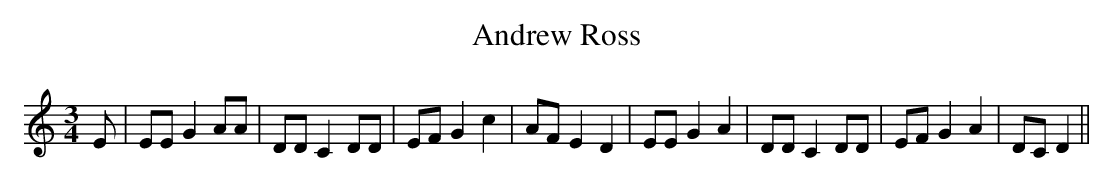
X:1
T:Andrew Ross
M:3/4
L:1/8
K:C
 E| EE G2 AA| DD C2 DD| EF G2 c2| AF E2 D2| EE G2 A2| DD C2 DD| EF G2 A2|\
 DC D2||
